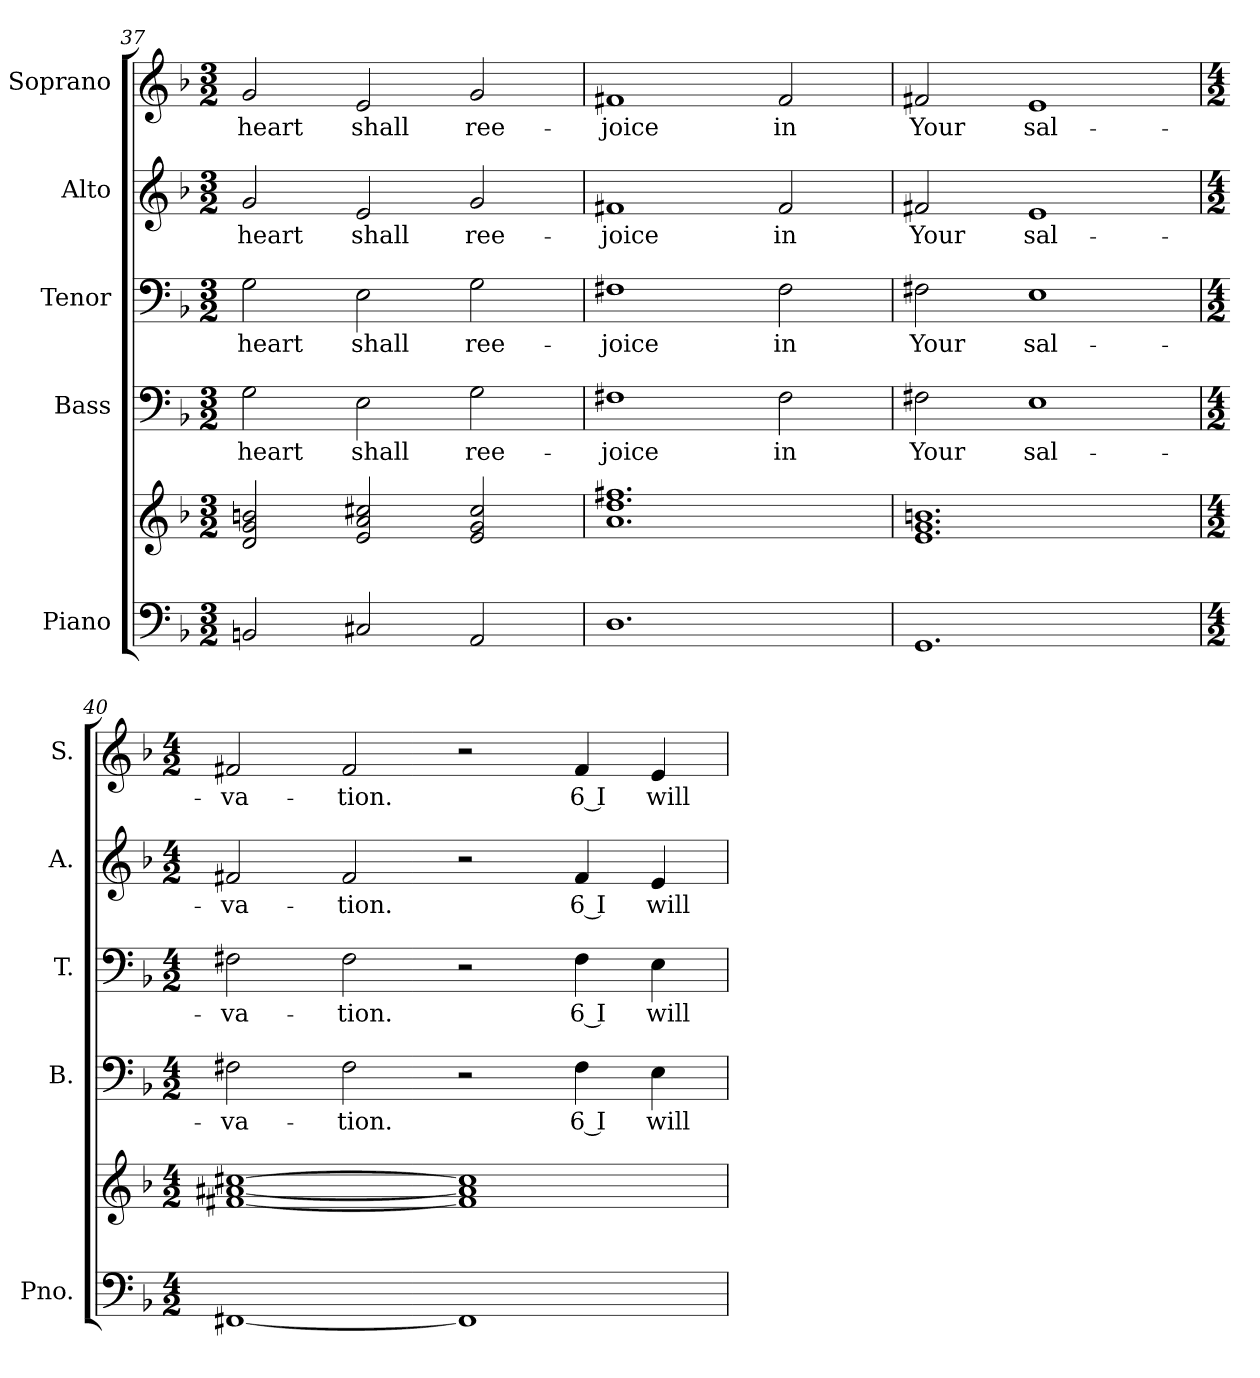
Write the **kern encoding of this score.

**kern	**kern	**kern	**text	**kern	**text	**kern	**text	**kern	**text
*part5	*part5	*part4	*part4	*part3	*part3	*part2	*part2	*part1	*part1
*staff6	*staff5	*staff4	*staff4	*staff3	*staff3	*staff2	*staff2	*staff1	*staff1
*I"Piano	*	*I"Bass	*	*I"Tenor	*	*I"Alto	*	*I"Soprano	*
*I'Pno.	*	*I'B.	*	*I'T.	*	*I'A.	*	*I'S.	*
!!LO:PB:g=z
*clefF4	*clefG2	*clefF4	*	*clefF4	*	*clefG2	*	*clefG2	*
*k[b-]	*k[b-]	*k[b-]	*	*k[b-]	*	*k[b-]	*	*k[b-]	*
*F:	*F:	*F:	*	*F:	*	*F:	*	*F:	*
*M3/2	*M3/2	*M3/2	*	*M3/2	*	*M3/2	*	*M3/2	*
=37	=37	=37	=37	=37	=37	=37	=37	=37	=37
!	!	!	!LO:LY:b:color=#000000	!	!	!	!	!	!
!	!	!	!	!	!LO:LY:b:color=#000000	!	!	!	!
!	!	!	!	!	!	!	!LO:LY:b:color=#000000	!	!
!	!	!	!	!	!	!	!	!	!LO:LY:b:color=#000000
2BBni/	2di/ 2gi 2bni	2Gi\	heart	2Gi\	heart	2gi/	heart	2gi/	heart
!	!	!	!LO:LY:b:color=#000000	!	!	!	!	!	!
!	!	!	!	!	!LO:LY:b:color=#000000	!	!	!	!
!	!	!	!	!	!	!	!LO:LY:b:color=#000000	!	!
!	!	!	!	!	!	!	!	!	!LO:LY:b:color=#000000
2C#Xi/	2ei/ 2ai 2cc#Xi	2Ei\	shall	2Ei\	shall	2ei/	shall	2ei/	shall
!	!	!	!LO:LY:b:color=#000000	!	!	!	!	!	!
!	!	!	!	!	!LO:LY:b:color=#000000	!	!	!	!
!	!	!	!	!	!	!	!LO:LY:b:color=#000000	!	!
!	!	!	!	!	!	!	!	!	!LO:LY:b:color=#000000
2AAi/	2ei/ 2gi 2cc#i	2Gi\	ree-	2Gi\	ree-	2gi/	ree-	2gi/	ree-
=38	=38	=38	=38	=38	=38	=38	=38	=38	=38
!	!	!	!LO:LY:b:color=#000000	!	!	!	!	!	!
!	!	!	!	!	!LO:LY:b:color=#000000	!	!	!	!
!	!	!	!	!	!	!	!LO:LY:b:color=#000000	!	!
!	!	!	!	!	!	!	!	!	!LO:LY:b:color=#000000
1.Di	1.ai 1.ddi 1.ff#Xi	1F#Xi	-joice	1F#Xi	-joice	1f#Xi	-joice	1f#Xi	-joice
!	!	!	!LO:LY:b:color=#000000	!	!	!	!	!	!
!	!	!	!	!	!LO:LY:b:color=#000000	!	!	!	!
!	!	!	!	!	!	!	!LO:LY:b:color=#000000	!	!
!	!	!	!	!	!	!	!	!	!LO:LY:b:color=#000000
.	.	2F#i\	in	2F#i\	in	2f#i/	in	2f#i/	in
=39	=39	=39	=39	=39	=39	=39	=39	=39	=39
!	!	!	!LO:LY:b:color=#000000	!	!	!	!	!	!
!	!	!	!	!	!LO:LY:b:color=#000000	!	!	!	!
!	!	!	!	!	!	!	!LO:LY:b:color=#000000	!	!
!	!	!	!	!	!	!	!	!	!LO:LY:b:color=#000000
1.GGi	1.ei 1.gi 1.bni	2F#Xi\	Your	2F#Xi\	Your	2f#Xi/	Your	2f#Xi/	Your
!	!	!	!LO:LY:b:color=#000000	!	!	!	!	!	!
!	!	!	!	!	!LO:LY:b:color=#000000	!	!	!	!
!	!	!	!	!	!	!	!LO:LY:b:color=#000000	!	!
!	!	!	!	!	!	!	!	!	!LO:LY:b:color=#000000
.	.	1Ei	sal-	1Ei	sal-	1ei	sal-	1ei	sal-
!!LO:PB:g=z
=40	=40	=40	=40	=40	=40	=40	=40	=40	=40
*M4/2	*M4/2	*M4/2	*	*M4/2	*	*M4/2	*	*M4/2	*
!	!	!	!LO:LY:b:color=#000000	!	!	!	!	!	!
!	!	!	!	!	!LO:LY:b:color=#000000	!	!	!	!
!	!	!	!	!	!	!	!LO:LY:b:color=#000000	!	!
!	!	!	!	!	!	!	!	!	!LO:LY:b:color=#000000
[<1FF#Xi	[<1f#Xi [<1a#Xi [>1cc#Xi	2F#Xi\	-va-	2F#Xi\	-va-	2f#Xi/	-va-	2f#Xi/	-va-
!	!	!	!LO:LY:b:color=#000000	!	!	!	!	!	!
!	!	!	!	!	!LO:LY:b:color=#000000	!	!	!	!
!	!	!	!	!	!	!	!LO:LY:b:color=#000000	!	!
!	!	!	!	!	!	!	!	!	!LO:LY:b:color=#000000
.	.	2F#i\	-tion.	2F#i\	-tion.	2f#i/	-tion.	2f#i/	-tion.
1FF#i]	1f#i] 1a#i] 1cc#i]	2r	.	2r	.	2r	.	2r	.
!	!	!	!LO:LY:b:color=#000000	!	!	!	!	!	!
!	!	!	!	!	!LO:LY:b:color=#000000	!	!	!	!
!	!	!	!	!	!	!	!LO:LY:b:color=#000000	!	!
!	!	!	!	!	!	!	!	!	!LO:LY:b:color=#000000
.	.	4F#i\	6 I	4F#i\	6 I	4f#i/	6 I	4f#i/	6 I
!	!	!	!LO:LY:b:color=#000000	!	!	!	!	!	!
!	!	!	!	!	!LO:LY:b:color=#000000	!	!	!	!
!	!	!	!	!	!	!	!LO:LY:b:color=#000000	!	!
!	!	!	!	!	!	!	!	!	!LO:LY:b:color=#000000
.	.	4Ei\	will	4Ei\	will	4ei/	will	4ei/	will
=	=	=	=	=	=	=	=	=	=
*-	*-	*-	*-	*-	*-	*-	*-	*-	*-
